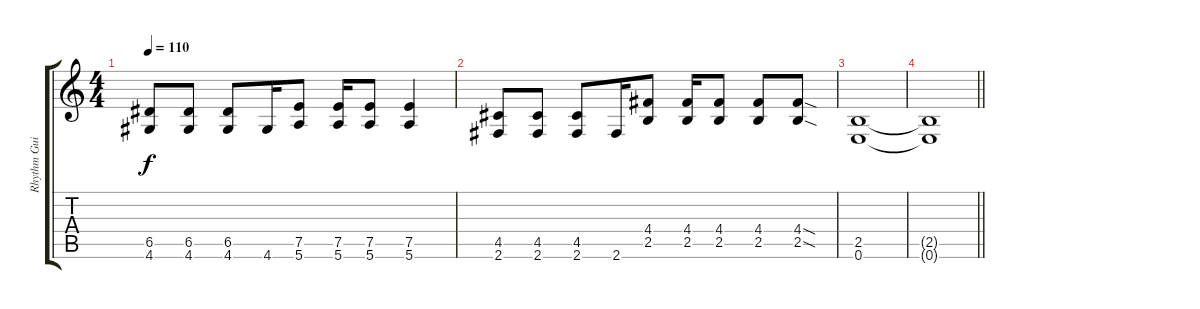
\track ("Rhythm Guitar" "Rhythm Gui") {instrument distortionguitar}
\staff {score tabs}
\tuning (E4 B3 G3 D3 A2 E2) {hide}
\ts (4 4)
\tempo 110
\clef g2
\ks c
(6.5 4.6).8{dy f} (6.5 4.6).8 (6.5 4.6).8 4.6.16 (7.5 5.6).8 (7.5 5.6).16 (7.5 5.6).8 (7.5 5.6).4 |
(4.5 2.6).8 (4.5 2.6).8 (4.5 2.6).8 2.6.16 (4.4 2.5).8 (4.4 2.5).16 (4.4 2.5).8 (4.4 2.5).8 (4.4{sod} 2.5{sod}).8 |
(2.5 0.6).1{volume 0} |
\barLineRight lightlight
(2.5{t} 0.6{t}).1
